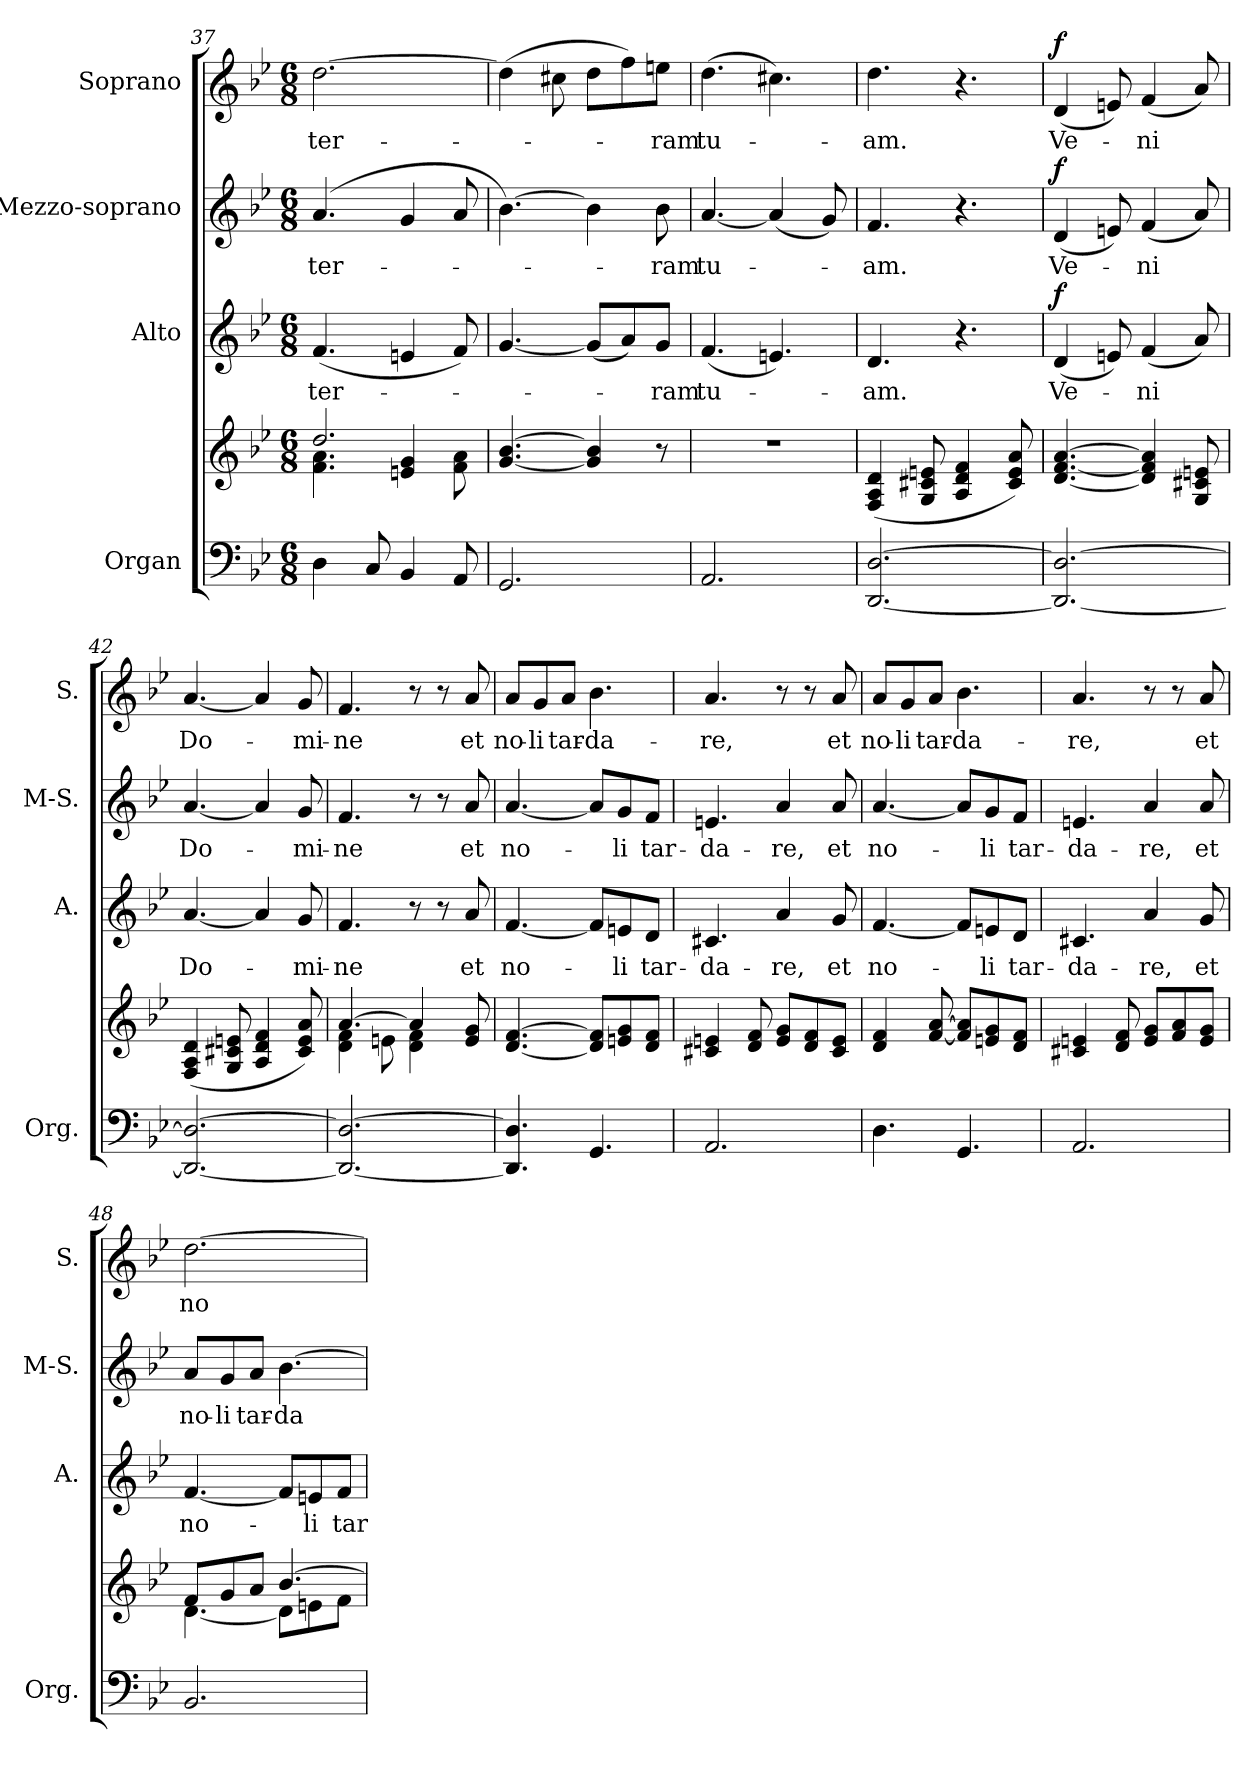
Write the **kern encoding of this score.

**kern	**kern	**kern	**text	**dynam	**kern	**text	**dynam	**kern	**text	**dynam
*part4	*part4	*part3	*part3	*part3	*part2	*part2	*part2	*part1	*part1	*part1
*staff5	*staff4	*staff3	*staff3	*staff3	*staff2	*staff2	*staff2	*staff1	*staff1	*staff1
*I"Organ	*	*I"Alto	*	*	*I"Mezzo-soprano	*	*	*I"Soprano	*	*
*I'Org.	*	*I'A.	*	*	*I'M-S.	*	*	*I'S.	*	*
!!LO:LB:g=z
*clefF4	*clefG2	*clefG2	*	*	*clefG2	*	*	*clefG2	*	*
*k[b-e-]	*k[b-e-]	*k[b-e-]	*	*	*k[b-e-]	*	*	*k[b-e-]	*	*
*B-:	*B-:	*B-:	*	*	*B-:	*	*	*B-:	*	*
*M6/8	*M6/8	*M6/8	*	*	*M6/8	*	*	*M6/8	*	*
=37	=37	=37	=37	=37	=37	=37	=37	=37	=37	=37
*	*^	*	*	*	*	*	*	*	*	*
!	!	!	!	!LO:LY:b	!	!	!LO:LY:b	!	!	!LO:LY:b	!
4D\	2.dd/	4.f\ 4.a\	(<4.f/	ter-	.	(<4.a/	ter-	.	[2.dd\	ter-	.
8C/	.	.	.	.	.	.	.	.	.	.	.
4BB-/	.	4en/ 4g/	4en/	.	.	4g/	.	.	.	.	.
8AA/	.	8f\ 8a\	8f/)	.	.	8a/	.	.	.	.	.
*	*v	*v	*	*	*	*	*	*	*	*	*
=38	=38	=38	=38	=38	=38	=38	=38	=38	=38	=38
2.GG/	[4.g/ [4.b-/	[4.g/	.	.	[4.b-\)	.	.	(>4dd\]	.	.
.	.	.	.	.	.	.	.	8cc#X\	.	.
.	4g/] 4b-/]	(<8g/L]	.	.	4b-\]	.	.	8dd\L	.	.
.	.	8a/)	.	.	.	.	.	8ff\)	.	.
!	!	!	!LO:LY:b	!	!	!LO:LY:b	!	!	!LO:LY:b	!
.	8r	8g/J	-ram	.	8b-\	-ram	.	8een\J	-ram	.
=39	=39	=39	=39	=39	=39	=39	=39	=39	=39	=39
!	!	!	!LO:LY:b	!	!	!LO:LY:b	!	!	!LO:LY:b	!
2.AA/	2.r	(<4.f/	tu-	.	[4.a/	tu-	.	(>4.dd\	tu-	.
.	.	4.en/)	.	.	(<4a/]	.	.	4.cc#X\)	.	.
.	.	.	.	.	8g/)	.	.	.	.	.
=40	=40	=40	=40	=40	=40	=40	=40	=40	=40	=40
!	!	!	!LO:LY:b	!	!	!LO:LY:b	!	!	!LO:LY:b	!
[2.DD/ [2.D/	(<4F/ 4A/ 4d/	4.d/	-am.	.	4.f/	-am.	.	4.dd\	-am.	.
.	8G/ 8c#X/ 8en/	.	.	.	.	.	.	.	.	.
.	4A/ 4d/ 4f/	4.r	.	.	4.r	.	.	4.r	.	.
.	8c#/ 8e/ 8a/)	.	.	.	.	.	.	.	.	.
=41	=41	=41	=41	=41	=41	=41	=41	=41	=41	=41
!	!	!	!LO:LY:b	!LO:DY:b	!	!LO:LY:b	!LO:DY:b	!	!LO:LY:b	!LO:DY:b
2.DD/_ 2.D/_	[4.d/ [4.f/ [4.a/	(<4d/	Ve-	f	(<4d/	Ve-	f	(<4d/	Ve-	f
.	.	8en/)	.	.	8en/)	.	.	8en/)	.	.
!	!	!	!LO:LY:b	!	!	!LO:LY:b	!	!	!LO:LY:b	!
.	4d/] 4f/] 4a/]	(<4f/	-ni	.	(<4f/	-ni	.	(<4f/	-ni	.
.	8G/ 8c#X/ 8en/	8a/)	.	.	8a/)	.	.	8a/)	.	.
=42	=42	=42	=42	=42	=42	=42	=42	=42	=42	=42
!	!	!	!LO:LY:b	!	!	!LO:LY:b	!	!	!LO:LY:b	!
2.DD/_ 2.D/_	(<4F/ 4A/ 4d/	[4.a/	Do-	.	[4.a/	Do-	.	[4.a/	Do-	.
.	8G/ 8c#X/ 8en/	.	.	.	.	.	.	.	.	.
.	4A/ 4d/ 4f/	4a/]	.	.	4a/]	.	.	4a/]	.	.
!	!	!	!LO:LY:b	!	!	!LO:LY:b	!	!	!LO:LY:b	!
.	8c#/ 8e/ 8a/)	8g/	-mi-	.	8g/	-mi-	.	8g/	-mi-	.
=43	=43	=43	=43	=43	=43	=43	=43	=43	=43	=43
*	*^	*	*	*	*	*	*	*	*	*
!	!	!	!	!LO:LY:b	!	!	!LO:LY:b	!	!	!LO:LY:b	!
2.DD/_ 2.D/_	[4.a/	4d\ 4f\	4.f/	-ne	.	4.f/	-ne	.	4.f/	-ne	.
.	.	8en\	.	.	.	.	.	.	.	.	.
.	4a/]	4d\ 4f\	8r	.	.	8r	.	.	8r	.	.
.	.	.	8r	.	.	8r	.	.	8r	.	.
!	!	!	!	!LO:LY:b	!	!	!LO:LY:b	!	!	!LO:LY:b	!
.	8e/ 8g/	8ryy	8a/	et	.	8a/	et	.	8a/	et	.
!!LO:PB:g=z
=44	=44	=44	=44	=44	=44	=44	=44	=44	=44	=44	=44
!	!	!	!	!LO:LY:b	!	!	!LO:LY:b	!	!	!LO:LY:b	!
*	*v	*v	*	*	*	*	*	*	*	*	*
4.DD/] 4.D/]	[4.d/ [4.f/	[4.f/	no-	.	[4.a/	no-	.	8a/L	no-	.
!	!	!	!	!	!	!	!	!	!LO:LY:b	!
.	.	.	.	.	.	.	.	8g/	-li	.
!	!	!	!	!	!	!	!	!	!LO:LY:b	!
.	.	.	.	.	.	.	.	8a/J	tar-	.
!	!	!	!	!	!	!	!	!	!LO:LY:b	!
4.GG/	8d/] 8f/]L	8f/L]	.	.	8a/L]	.	.	4.b-\	-da-	.
!	!	!	!LO:LY:b	!	!	!LO:LY:b	!	!	!	!
.	8en/ 8g/	8en/	-li	.	8g/	-li	.	.	.	.
!	!	!	!LO:LY:b	!	!	!LO:LY:b	!	!	!	!
.	8d/ 8f/J	8d/J	tar-	.	8f/J	tar-	.	.	.	.
!!LO:LB:g=z
=45	=45	=45	=45	=45	=45	=45	=45	=45	=45	=45
!	!	!	!LO:LY:b	!	!	!LO:LY:b	!	!	!LO:LY:b	!
2.AA/	4c#X/ 4en/	4.c#X/	-da-	.	4.en/	-da-	.	4.a/	-re,	.
.	8d/ 8f/	.	.	.	.	.	.	.	.	.
!	!	!	!LO:LY:b	!	!	!LO:LY:b	!	!	!	!
.	8e/ 8g/L	4a/	-re,	.	4a/	-re,	.	8r	.	.
.	8d/ 8f/	.	.	.	.	.	.	8r	.	.
!	!	!	!LO:LY:b	!	!	!LO:LY:b	!	!	!LO:LY:b	!
.	8c#/ 8e/J	8g/	et	.	8a/	et	.	8a/	et	.
=46	=46	=46	=46	=46	=46	=46	=46	=46	=46	=46
!	!	!	!LO:LY:b	!	!	!LO:LY:b	!	!	!LO:LY:b	!
4.D\	4d/ 4f/	[4.f/	no-	.	[4.a/	no-	.	8a/L	no-	.
!	!	!	!	!	!	!	!	!	!LO:LY:b	!
.	.	.	.	.	.	.	.	8g/	-li	.
!	!	!	!	!	!	!	!	!	!LO:LY:b	!
.	[8f/ [8a/	.	.	.	.	.	.	8a/J	tar-	.
!	!	!	!	!	!	!	!	!	!LO:LY:b	!
4.GG/	8f/] 8a/]L	8f/L]	.	.	8a/L]	.	.	4.b-\	-da-	.
!	!	!	!LO:LY:b	!	!	!LO:LY:b	!	!	!	!
.	8en/ 8g/	8en/	-li	.	8g/	-li	.	.	.	.
!	!	!	!LO:LY:b	!	!	!LO:LY:b	!	!	!	!
.	8d/ 8f/J	8d/J	tar-	.	8f/J	tar-	.	.	.	.
=47	=47	=47	=47	=47	=47	=47	=47	=47	=47	=47
!	!	!	!LO:LY:b	!	!	!LO:LY:b	!	!	!LO:LY:b	!
2.AA/	4c#X/ 4en/	4.c#X/	-da-	.	4.en/	-da-	.	4.a/	-re,	.
.	8d/ 8f/	.	.	.	.	.	.	.	.	.
!	!	!	!LO:LY:b	!	!	!LO:LY:b	!	!	!	!
.	8e/ 8g/L	4a/	-re,	.	4a/	-re,	.	8r	.	.
.	8f/ 8a/	.	.	.	.	.	.	8r	.	.
!	!	!	!LO:LY:b	!	!	!LO:LY:b	!	!	!LO:LY:b	!
.	8e/ 8g/J	8g/	et	.	8a/	et	.	8a/	et	.
=48	=48	=48	=48	=48	=48	=48	=48	=48	=48	=48
*	*^	*	*	*	*	*	*	*	*	*
!	!	!	!	!LO:LY:b	!	!	!LO:LY:b	!	!	!LO:LY:b	!
2.BB-/	8f/L	[4.d\	[4.f/	no-	.	8a/L	no-	.	[2.dd\	no-	.
!	!	!	!	!	!	!	!LO:LY:b	!	!	!	!
.	8g/	.	.	.	.	8g/	-li	.	.	.	.
!	!	!	!	!	!	!	!LO:LY:b	!	!	!	!
.	8a/J	.	.	.	.	8a/J	tar-	.	.	.	.
!	!	!	!	!	!	!	!LO:LY:b	!	!	!	!
.	[4.b-/	8d\L]	8f/L]	.	.	[4.b-\	-da-	.	.	.	.
!	!	!	!	!LO:LY:b	!	!	!	!	!	!	!
.	.	8en\	8en/	-li	.	.	.	.	.	.	.
!	!	!	!	!LO:LY:b	!	!	!	!	!	!	!
.	.	8f\J	8f/J	tar-	.	.	.	.	.	.	.
*	*v	*v	*	*	*	*	*	*	*	*	*
=	=	=	=	=	=	=	=	=	=	=
*-	*-	*-	*-	*-	*-	*-	*-	*-	*-	*-
